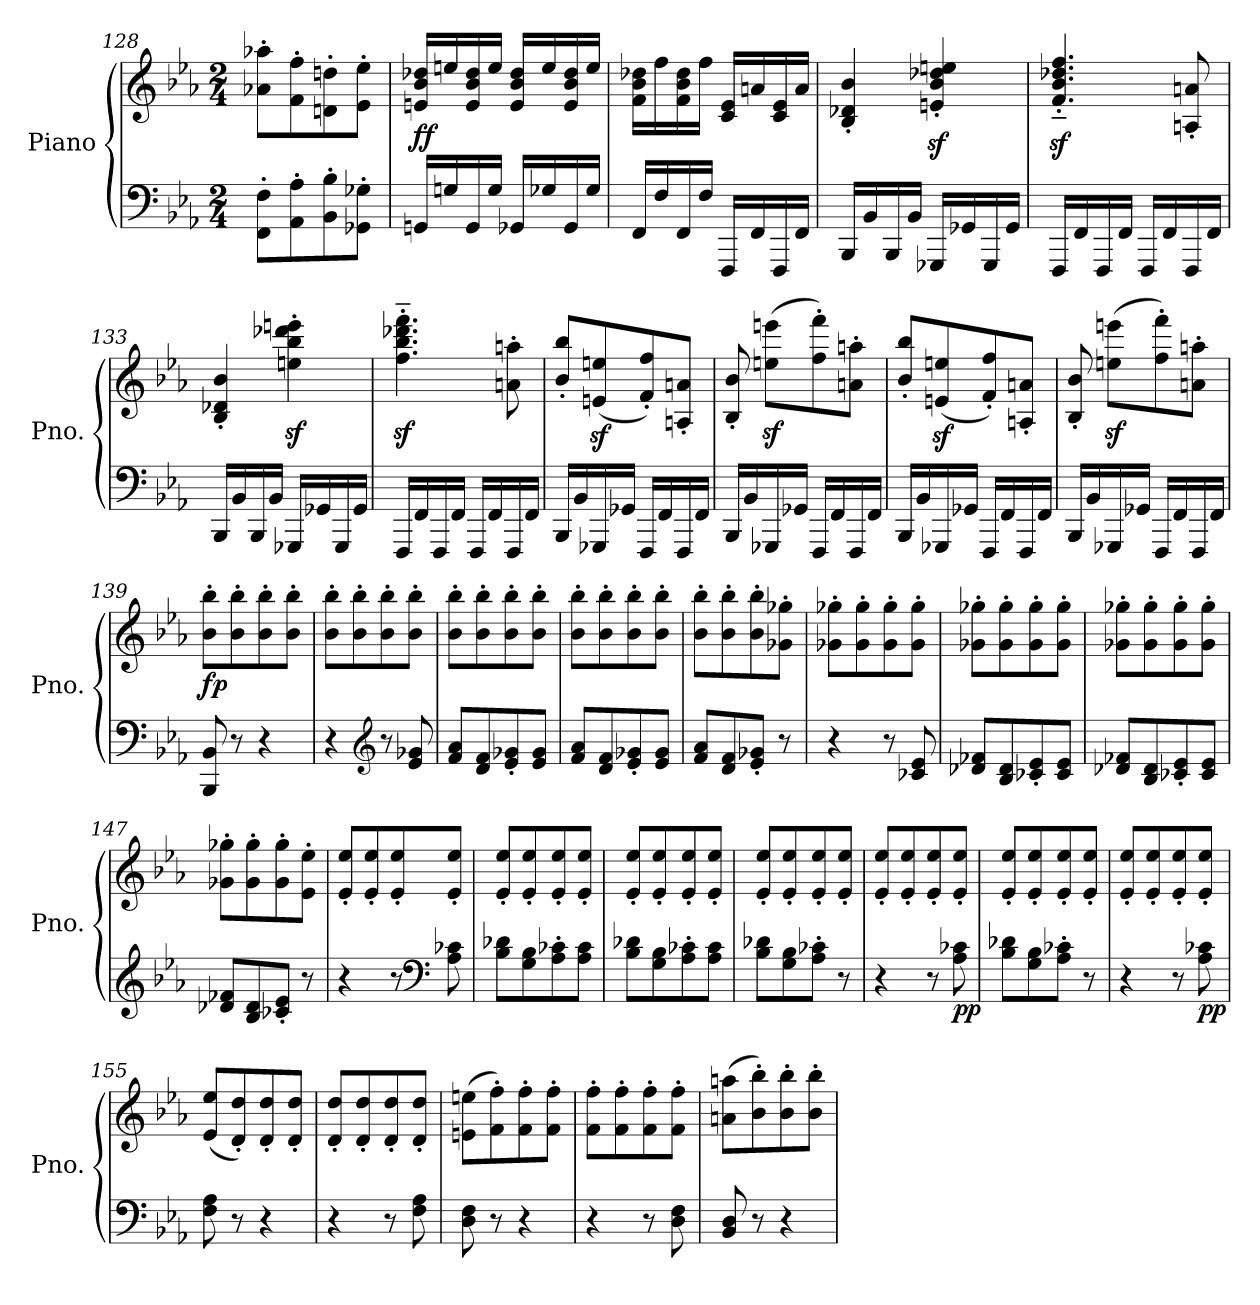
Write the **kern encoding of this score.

**kern	**kern	**dynam
*part1	*part1	*part1
*staff2	*staff1	*staff1/2
*I"Piano	*	*
*I'Pno.	*	*
*clefF4	*clefG2	*
*k[b-e-a-]	*k[b-e-a-]	*
*M2/4	*M2/4	*
=128	=128	=128
8FF\' 8F\'L	8a-X\' 8aa-X\'L	.
8AA-\' 8A-\'	8f\' 8ff\'	.
8BB-\' 8B-\'	8dn\' 8ddn\'	.
8GG-X\' 8G-X\'J	8e-\' 8ee-\'J	.
=129	=129	=129
!	!	!LO:DY:b
16GGn/LL	16en/ 16b-/ 16dd-X/LL	ff
16Gn/	16een/	.
16GG/	16e/ 16b-/ 16dd-/	.
16G/JJ	16ee/JJ	.
16GG-X/LL	16e/ 16b-/ 16dd-/LL	.
16G-X/	16ee/	.
16GG-/	16e/ 16b-/ 16dd-/	.
16G-/JJ	16ee/JJ	.
=130	=130	=130
16FF/LL	16f\ 16b-\ 16dd-X\LL	.
16F/	16ff\	.
16FF/	16f\ 16b-\ 16dd-\	.
16F/JJ	16ff\JJ	.
16FFF/LL	16c/ 16e-/LL	.
16FF/	16an/	.
16FFF/	16c/ 16e-/	.
16FF/JJ	16a/JJ	.
=131	=131	=131
16BBB-/LL	4B-/' 4d-X/' 4b-/'	.
16BB-/	.	.
16BBB-/	.	.
16BB-/JJ	.	.
16GGG-X/LL	4en/z<' 4b-/z<' 4dd-X/z<' 4een/z<'	.
16GG-X/	.	.
16GGG-/	.	.
16GG-/JJ	.	.
=132	=132	=132
16FFF/LL	4.f/z<'~ 4.b-/z<'~ 4.dd-X/z<'~ 4.ff/z<'~	.
16FF/	.	.
16FFF/	.	.
16FF/JJ	.	.
16FFF/LL	.	.
16FF/	.	.
16FFF/	8An/' 8an/'	.
16FF/JJ	.	.
!!LO:LB:g=z
=133	=133	=133
16BBB-/LL	4B-/' 4d-X/' 4b-/'	.
16BB-/	.	.
16BBB-/	.	.
16BB-/JJ	.	.
16GGG-X/LL	4een\z<' 4bb-\z<' 4ddd-X\z<' 4eeen\z<'	.
16GG-X/	.	.
16GGG-/	.	.
16GG-/JJ	.	.
=134	=134	=134
16FFF/LL	4.ff\z<'~ 4.bb-\z<'~ 4.ddd-X\z<'~ 4.fff\z<'~	.
16FF/	.	.
16FFF/	.	.
16FF/JJ	.	.
16FFF/LL	.	.
16FF/	.	.
16FFF/	8an\' 8aan\'	.
16FF/JJ	.	.
=135	=135	=135
16BBB-/LL	8b-/' 8bb-/'L	.
16BB-/	.	.
16GGG-X/	(8en/z< 8een/z<	.
16GG-X/JJ	.	.
16FFF/LL	8f/' 8ff/')	.
16FF/	.	.
16FFF/	8An/' 8an/'J	.
16FF/JJ	.	.
=136	=136	=136
16BBB-/LL	8B-/' 8b-/'	.
16BB-/	.	.
16GGG-X/	(8een\z< 8eeen\z<L	.
16GG-X/JJ	.	.
16FFF/LL	8ff\' 8fff\')	.
16FF/	.	.
16FFF/	8an\' 8aan\'J	.
16FF/JJ	.	.
=137	=137	=137
16BBB-/LL	8b-/' 8bb-/'L	.
16BB-/	.	.
16GGG-X/	(8en/z< 8een/z<	.
16GG-X/JJ	.	.
16FFF/LL	8f/' 8ff/')	.
16FF/	.	.
16FFF/	8An/' 8an/'J	.
16FF/JJ	.	.
!!LO:LB:g=z
=138	=138	=138
16BBB-/LL	8B-/' 8b-/'	.
16BB-/	.	.
16GGG-X/	(8een\z< 8eeen\z<L	.
16GG-X/JJ	.	.
16FFF/LL	8ff\' 8fff\')	.
16FF/	.	.
16FFF/	8an\' 8aan\'J	.
16FF/JJ	.	.
=139	=139	=139
!	!	!LO:DY:b
8BBB-/ 8BB-/	8b-\' 8bb-\'L	fp
8r	8b-\' 8bb-\'	.
4r	8b-\' 8bb-\'	.
.	8b-\' 8bb-\'J	.
=140	=140	=140
4r	8b-\' 8bb-\'L	.
.	8b-\' 8bb-\'	.
*clefG2	*	*
8r	8b-\' 8bb-\'	.
8e-/ 8g-X/	8b-\' 8bb-\'J	.
=141	=141	=141
8f/ 8a-/L	8b-\' 8bb-\'L	.
8d/ 8f/	8b-\' 8bb-\'	.
8e-/' 8g-X/'	8b-\' 8bb-\'	.
8e-/ 8g-/J	8b-\' 8bb-\'J	.
=142	=142	=142
8f/ 8a-/L	8b-\' 8bb-\'L	.
8d/ 8f/	8b-\' 8bb-\'	.
8e-/' 8g-X/'	8b-\' 8bb-\'	.
8e-/ 8g-/J	8b-\' 8bb-\'J	.
=143	=143	=143
8f/ 8a-/L	8b-\' 8bb-\'L	.
8d/ 8f/	8b-\' 8bb-\'	.
8e-/' 8g-X/'J	8b-\' 8bb-\'	.
8r	8g-X\' 8gg-X\'J	.
=144	=144	=144
4r	8g-X\' 8gg-X\'L	.
.	8g-\' 8gg-\'	.
8r	8g-\' 8gg-\'	.
8c-X/ 8e-/	8g-\' 8gg-\'J	.
=145	=145	=145
8d-X/ 8f-X/L	8g-X\' 8gg-X\'L	.
8B-/ 8d-/	8g-\' 8gg-\'	.
8c-X/' 8e-/'	8g-\' 8gg-\'	.
8c-/ 8e-/J	8g-\' 8gg-\'J	.
!!LO:LB:g=z
=146	=146	=146
8d-X/ 8f-X/L	8g-X\' 8gg-X\'L	.
8B-/ 8d-/	8g-\' 8gg-\'	.
8c-X/' 8e-/'	8g-\' 8gg-\'	.
8c-/ 8e-/J	8g-\' 8gg-\'J	.
=147	=147	=147
8d-X/ 8f-X/L	8g-X\' 8gg-X\'L	.
8B-/ 8d-/	8g-\' 8gg-\'	.
8c-X/' 8e-/'J	8g-\' 8gg-\'	.
8r	8e-\' 8ee-\'J	.
=148	=148	=148
4r	8e-/' 8ee-/'L	.
.	8e-/' 8ee-/'	.
8r	8e-/' 8ee-/'	.
*clefF4	*	*
8A-\ 8c-X\	8e-/' 8ee-/'J	.
=149	=149	=149
8B-\ 8d-X\L	8e-/' 8ee-/'L	.
8G\ 8B-\	8e-/' 8ee-/'	.
8A-\' 8c-X\'	8e-/' 8ee-/'	.
8A-\ 8c-\J	8e-/' 8ee-/'J	.
=150	=150	=150
8B-\ 8d-X\L	8e-/' 8ee-/'L	.
8G\ 8B-\	8e-/' 8ee-/'	.
8A-\' 8c-X\'	8e-/' 8ee-/'	.
8A-\ 8c-\J	8e-/' 8ee-/'J	.
=151	=151	=151
8B-\ 8d-X\L	8e-/' 8ee-/'L	.
8G\ 8B-\	8e-/' 8ee-/'	.
8A-\' 8c-X\'J	8e-/' 8ee-/'	.
8r	8e-/' 8ee-/'J	.
=152	=152	=152
4r	8e-/' 8ee-/'L	.
.	8e-/' 8ee-/'	.
8r	8e-/' 8ee-/'	.
!	!	!LO:DY:b=2
8A-\ 8c-X\	8e-/' 8ee-/'J	pp
=153	=153	=153
8B-\ 8d-X\L	8e-/' 8ee-/'L	.
8G\ 8B-\	8e-/' 8ee-/'	.
8A-\' 8c-X\'J	8e-/' 8ee-/'	.
8r	8e-/' 8ee-/'J	.
!!LO:LB:g=z
=154	=154	=154
4r	8e-/' 8ee-/'L	.
.	8e-/' 8ee-/'	.
8r	8e-/' 8ee-/'	.
!	!	!LO:DY:b=2
8A-\ 8c-X\	8e-/' 8ee-/'J	pp
=155	=155	=155
8F\ 8A-\	(8e-/ 8ee-/L	.
8r	8d/' 8dd/')	.
4r	8d/' 8dd/'	.
.	8d/' 8dd/'J	.
=156	=156	=156
4r	8d/' 8dd/'L	.
.	8d/' 8dd/'	.
8r	8d/' 8dd/'	.
8F\ 8A-\	8d/' 8dd/'J	.
=157	=157	=157
8D\ 8F\	(8en\ 8een\L	.
8r	8f\' 8ff\')	.
4r	8f\' 8ff\'	.
.	8f\' 8ff\'J	.
=158	=158	=158
4r	8f\' 8ff\'L	.
.	8f\' 8ff\'	.
8r	8f\' 8ff\'	.
8D\ 8F\	8f\' 8ff\'J	.
=159	=159	=159
8BB-/ 8D/	(8an\ 8aan\L	.
8r	8b-\' 8bb-\')	.
4r	8b-\' 8bb-\'	.
.	8b-\' 8bb-\'J	.
=	=	=
*-	*-	*-
